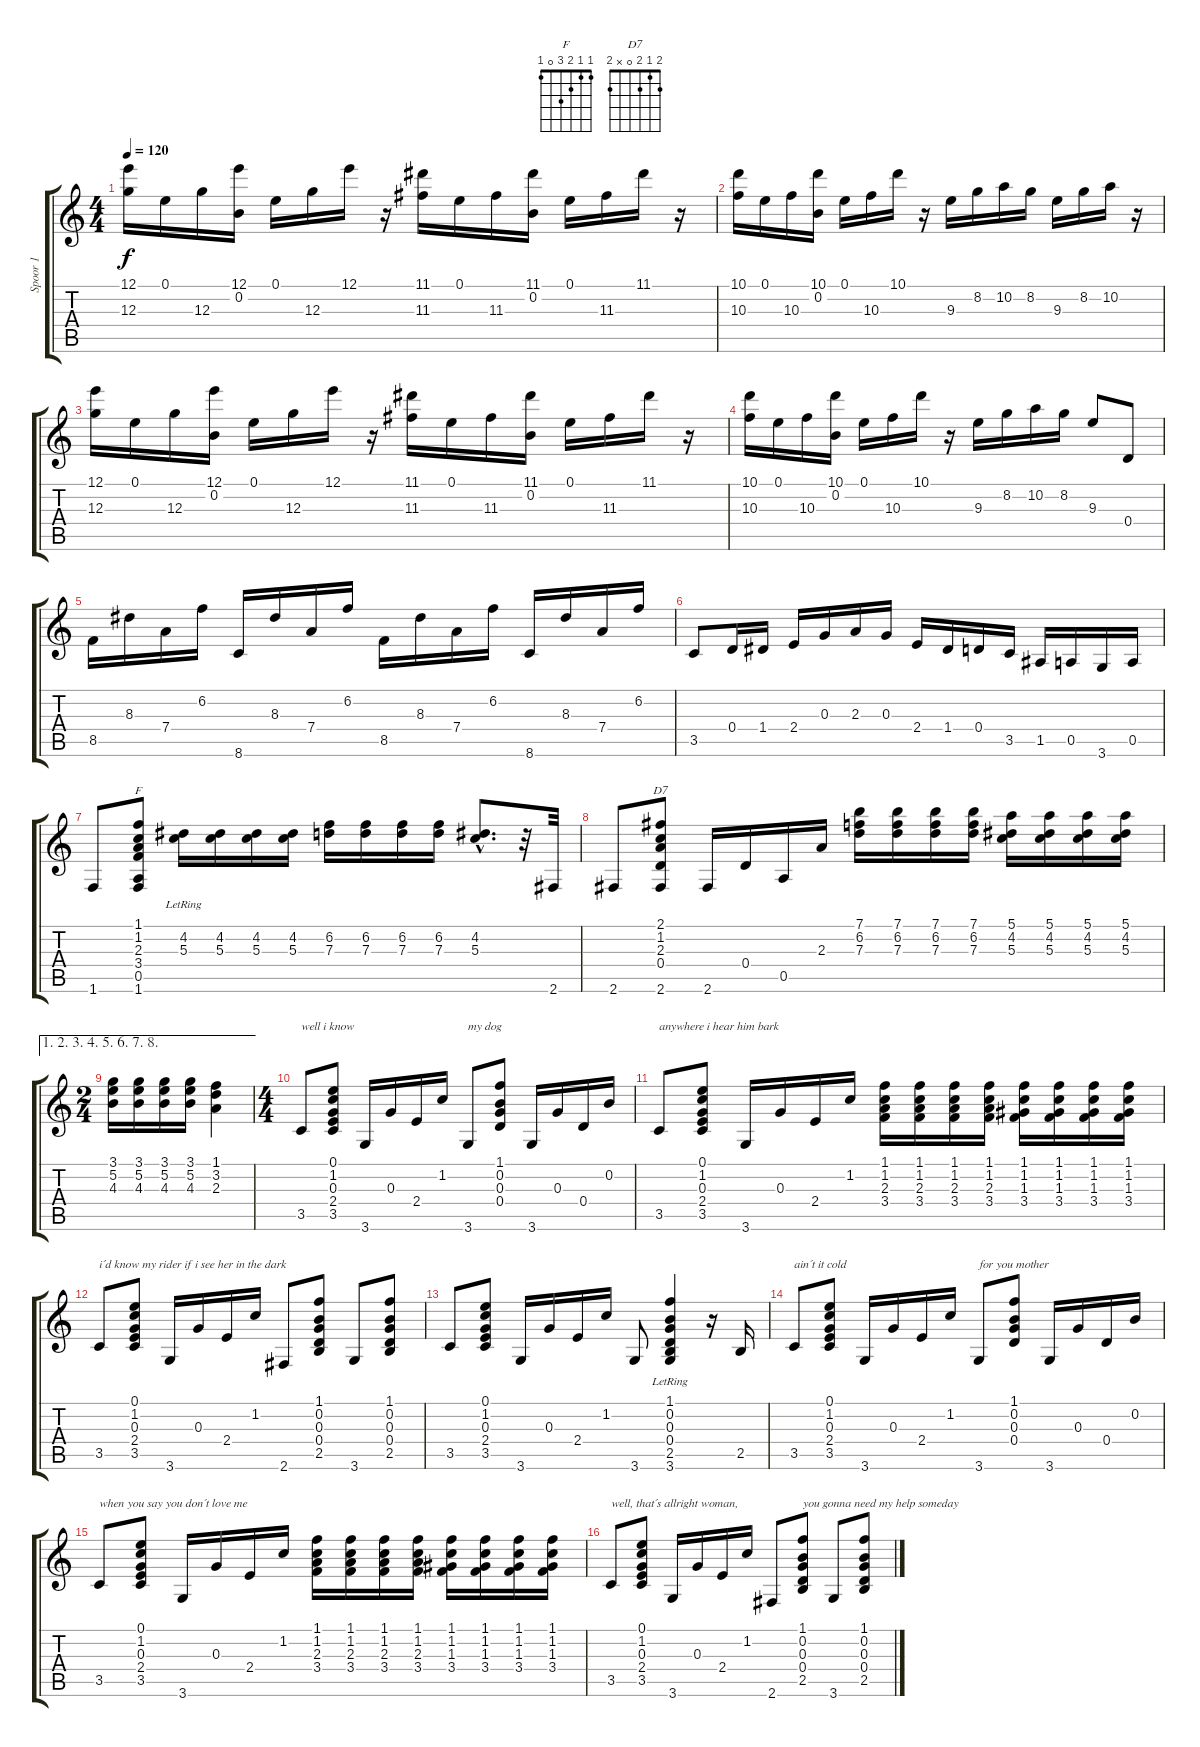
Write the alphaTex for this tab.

\track ("Spoor 1" "Spoor 1") {instrument banjo}
\staff {score tabs}
\tuning (E4 B3 G3 D3 A2 E2) {hide}
\displaytranspose 12
\chord ("F" 1 1 2 3 0 1)
\chord ("D7" 2 1 2 0 x 2)
\ts (4 4)
\tempo 120
\clef g2
\ks c
(12.1 12.3).16{dy f instrument banjo} 0.1.16 12.3.16 (12.1 0.2).16 0.1.16 12.3.16 12.1.16 r.16 (11.1 11.3).16 0.1.16 11.3.16 (11.1 0.2).16 0.1.16 11.3.16 11.1.16 r.16 |
(10.1 10.3).16 0.1.16 10.3.16 (10.1 0.2).16 0.1.16 10.3.16 10.1.16 r.16 9.3.16 8.2.16 10.2.16 8.2.16 9.3.16 8.2.16 10.2.16 r.16 |
(12.1 12.3).16 0.1.16 12.3.16 (12.1 0.2).16 0.1.16 12.3.16 12.1.16 r.16 (11.1 11.3).16 0.1.16 11.3.16 (11.1 0.2).16 0.1.16 11.3.16 11.1.16 r.16 |
(10.1 10.3).16 0.1.16 10.3.16 (10.1 0.2).16 0.1.16 10.3.16 10.1.16 r.16 9.3.16 8.2.16 10.2.16 8.2.16 9.3.8 0.4.8 |
8.5.16 8.3.16 7.4.16 6.2.16 8.6.16 8.3.16 7.4.16 6.2.16 8.5.16 8.3.16 7.4.16 6.2.16 8.6.16 8.3.16 7.4.16 6.2.16 |
3.5.8 0.4.16 1.4.16 2.4.16 0.3.16 2.3.16 0.3.16 2.4.16 1.4.16 0.4.16 3.5.16 1.5.16 0.5.16 3.6.16 0.5.16 |
1.6.8 (1.1 1.2 2.3 3.4 0.5 1.6).8{ch "F"} (4.2 5.3{lr}).16 (4.2 5.3).16 (4.2 5.3).16 (4.2 5.3).16 (6.2 7.3).16 (6.2 7.3).16 (6.2 7.3).16 (6.2 7.3).16 (4.2{hac} 5.3{hac}).8{d} r.32 2.6.32 |
2.6.8 (2.1 1.2 2.3 0.4 2.6).8{ch "D7"} 2.6.16 0.4.16 0.5.16 2.3.16 (7.1 6.2 7.3).16 (7.1 6.2 7.3).16 (7.1 6.2 7.3).16 (7.1 6.2 7.3).16 (5.1 4.2 5.3).16 (5.1 4.2 5.3).16 (5.1 4.2 5.3).16 (5.1 4.2 5.3).16 |
\ae (1 2 3 4 5 6 7 8)
\ts (2 4)
(3.1 5.2 4.3).16 (3.1 5.2 4.3).16 (3.1 5.2 4.3).16 (3.1 5.2 4.3).16 (1.1 3.2 2.3).4 |
\ts (4 4)
3.5.8{txt "well i know"} (0.1 1.2 0.3 2.4 3.5).8 3.6.16 0.3.16 2.4.16 1.2.16 3.6.8{txt "my dog"} (1.1 0.2 0.3 0.4).8 3.6.16 0.3.16 0.4.16 0.2.16 |
3.5.8{txt "anywhere i hear him bark"} (0.1 1.2 0.3 2.4 3.5).8 3.6.16 0.3.16 2.4.16 1.2.16 (1.1 1.2 2.3 3.4).16 (1.1 1.2 2.3 3.4).16 (1.1 1.2 2.3 3.4).16 (1.1 1.2 2.3 3.4).16 (1.1 1.2 1.3 3.4).16 (1.1 1.2 1.3 3.4).16 (1.1 1.2 1.3 3.4).16 (1.1 1.2 1.3 3.4).16 |
3.5.8{txt "i´d know my rider if i see her in the dark"} (0.1 1.2 0.3 2.4 3.5).8 3.6.16 0.3.16 2.4.16 1.2.16 2.6.8 (1.1 0.2 0.3 0.4 2.5).8 3.6.8 (1.1 0.2 0.3 0.4 2.5).8 |
3.5.8 (0.1 1.2 0.3 2.4 3.5).8 3.6.16 0.3.16 2.4.16 1.2.16 3.6.8 (1.1 0.2{lr} 0.3 0.4 2.5 3.6).4 r.16 2.5.16 |
3.5.8{txt "ain´t it cold"} (0.1 1.2 0.3 2.4 3.5).8 3.6.16 0.3.16 2.4.16 1.2.16 3.6.8{txt "for you mother"} (1.1 0.2 0.3 0.4).8 3.6.16 0.3.16 0.4.16 0.2.16 |
3.5.8{txt "when you say you don´t love me"} (0.1 1.2 0.3 2.4 3.5).8 3.6.16 0.3.16 2.4.16 1.2.16 (1.1 1.2 2.3 3.4).16 (1.1 1.2 2.3 3.4).16 (1.1 1.2 2.3 3.4).16 (1.1 1.2 2.3 3.4).16 (1.1 1.2 1.3 3.4).16 (1.1 1.2 1.3 3.4).16 (1.1 1.2 1.3 3.4).16 (1.1 1.2 1.3 3.4).16 |
3.5.8{txt "well, that´s allright woman,"} (0.1 1.2 0.3 2.4 3.5).8 3.6.16 0.3.16 2.4.16 1.2.16 2.6.8 (1.1 0.2 0.3 0.4 2.5).8{txt "you gonna need my help someday"} 3.6.8 (1.1 0.2 0.3 0.4 2.5).8
